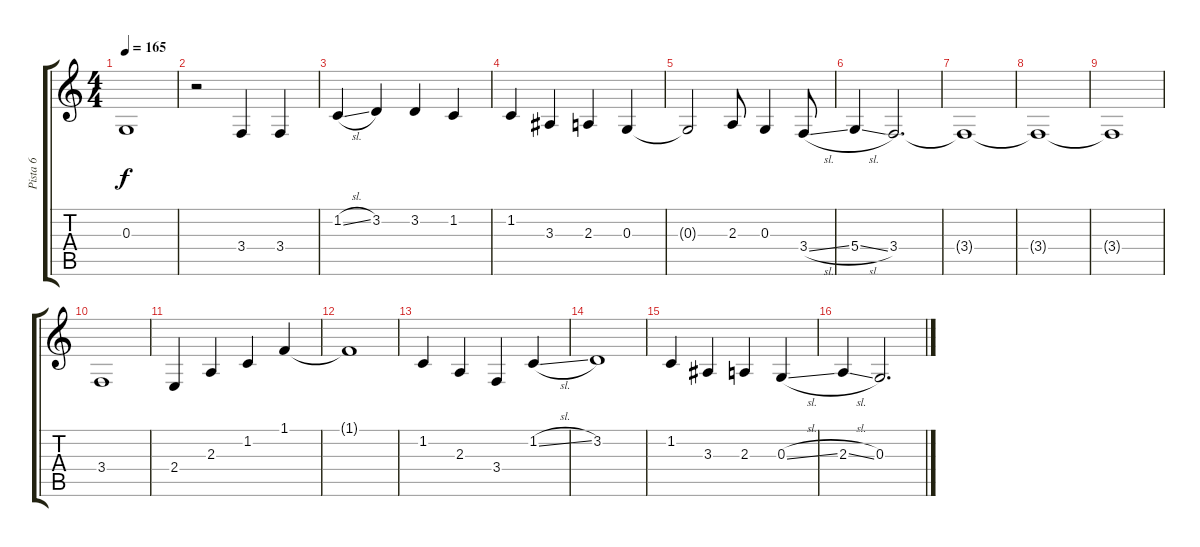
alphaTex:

\track ("Pista 6" "Pista 6") {instrument electricgrandpiano}
\staff {score tabs}
\tuning (E4 B3 G3 D3 A2 E2) {hide}
\ts (4 4)
\tempo 165
\clef g2
\ks c
0.3{t}.1{dy f} |
r.2 3.4.4 3.4.4 |
1.2{sl}.4 3.2.4 3.2.4 1.2.4 |
1.2.4 3.3.4 2.3.4 0.3.4 |
0.3{t}.2 2.3.8 0.3.4 3.4{sl}.8 |
5.4{sl}.4 3.4.2{d} |
3.4{t}.1 |
3.4{t}.1 |
3.4{t}.1 |
3.4.1 |
2.4.4 2.3.4 1.2.4 1.1.4 |
1.1{t}.1 |
1.2.4 2.3.4 3.4.4 1.2{sl}.4 |
3.2.1 |
1.2.4 3.3.4 2.3.4 0.3{sl}.4 |
2.3{sl}.4 0.3.2{d}
